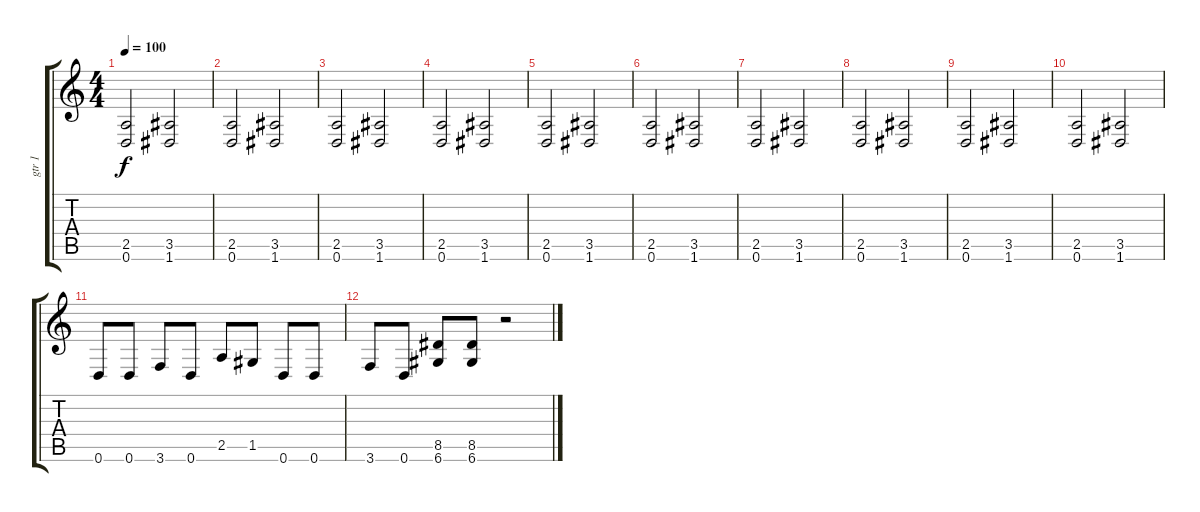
\track ("gtr 1" "gtr 1") {instrument distortionguitar}
\staff {score tabs}
\tuning (D4 A3 F3 C3 G2 D2) {hide}
\ts (4 4)
\tempo 100
\clef g2
\ks c
(2.5 0.6).2{dy f} (3.5 1.6).2 |
(2.5 0.6).2 (3.5 1.6).2 |
(2.5 0.6).2 (3.5 1.6).2 |
(2.5 0.6).2 (3.5 1.6).2 |
(2.5 0.6).2 (3.5 1.6).2 |
(2.5 0.6).2 (3.5 1.6).2 |
(2.5 0.6).2 (3.5 1.6).2 |
(2.5 0.6).2 (3.5 1.6).2 |
(2.5 0.6).2 (3.5 1.6).2 |
(2.5 0.6).2 (3.5 1.6).2 |
0.6.8 0.6.8 3.6.8 0.6.8 2.5.8 1.5.8 0.6.8 0.6.8 |
3.6.8 0.6.8 (8.5 6.6).8 (8.5 6.6).8 r.2
